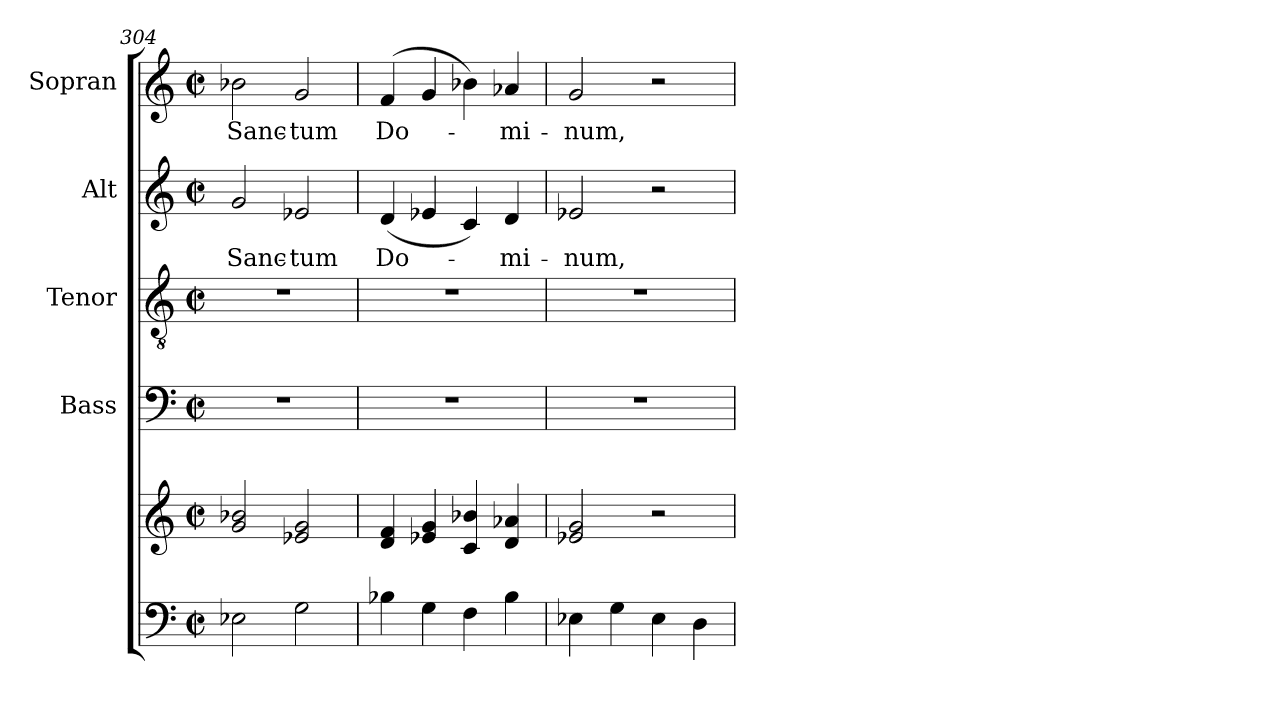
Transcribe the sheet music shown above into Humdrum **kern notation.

**kern	**kern	**kern	**kern	**kern	**text	**kern	**text
*part5	*part5	*part4	*part3	*part2	*part2	*part1	*part1
*staff6	*staff5	*staff4	*staff3	*staff2	*staff2	*staff1	*staff1
*	*	*I"Bass	*I"Tenor	*I"Alt	*	*I"Sopran	*
*	*	*I'B.	*I'T.	*I'A.	*	*I'S.	*
*clefF4	*clefG2	*clefF4	*clefGv2	*clefG2	*	*clefG2	*
*k[]	*k[]	*k[]	*k[]	*k[]	*	*k[]	*
*C:	*C:	*C:	*C:	*C:	*	*C:	*
*M2/2	*M2/2	*M2/2	*M2/2	*M2/2	*	*M2/2	*
*met(c|)	*met(c|)	*met(c|)	*met(c|)	*met(c|)	*	*met(c|)	*
=304	=304	=304	=304	=304	=304	=304	=304
!	!	!	!	!	!LO:LY:b	!	!LO:LY:b
2E-X\	2g/ 2b-X/	1r	1r	2g/	Sanc-	2b-X\	Sanc-
!	!	!	!	!	!LO:LY:b	!	!LO:LY:b
2G\	2e-X/ 2g/	.	.	2e-X/	-tum	2g/	-tum
=305	=305	=305	=305	=305	=305	=305	=305
!	!	!	!	!	!LO:LY:b	!	!LO:LY:b
4B-X\	4d/ 4f/	1r	1r	(<4d/	Do-	(4f/	Do-
4G\	4e-X/ 4g/	.	.	4e-X/	.	4g/	.
4F\	4c/ 4b-X/	.	.	4c/)	.	4b-X\)	.
!	!	!	!	!	!LO:LY:b	!	!LO:LY:b
4B-\	4d/ 4a-X/	.	.	4d/	-mi-	4a-X/	-mi-
=306	=306	=306	=306	=306	=306	=306	=306
!	!	!	!	!	!LO:LY:b	!	!LO:LY:b
4E-X\	2e-X/ 2g/	1r	1r	2e-X/	-num,	2g/	-num,
4G\	.	.	.	.	.	.	.
4E-\	2r	.	.	2r	.	2r	.
4D\	.	.	.	.	.	.	.
=	=	=	=	=	=	=	=
*-	*-	*-	*-	*-	*-	*-	*-
